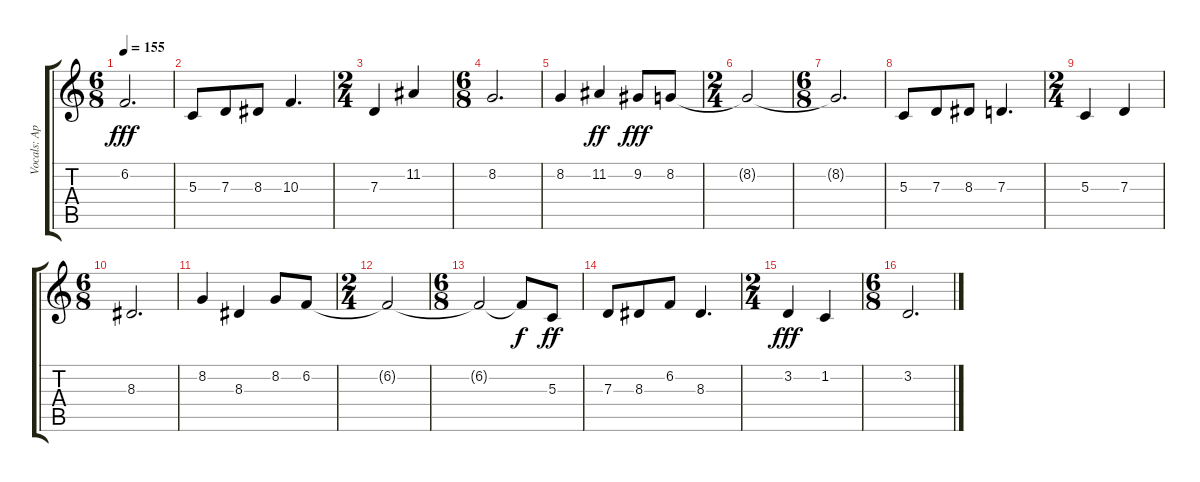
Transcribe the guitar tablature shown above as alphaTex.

\track ("Vocals: Apollo Papathanasio" "Vocals: Ap") {instrument stringensemble1}
\staff {score tabs}
\tuning (E4 B3 G3 D3 A2 E2) {hide}
\ts (6 8)
\tempo 155
\clef g2
\ks c
6.2{t}.2{d dy fff} |
5.3.8 7.3.8 8.3.8 10.3.4{d} |
\ts (2 4)
7.3.4 11.2.4 |
\ts (6 8)
8.2.2{d} |
8.2.4 11.2.4{dy ff} 9.2.8{dy fff} 8.2.8 |
\ts (2 4)
8.2{t}.2 |
\ts (6 8)
8.2{t}.2{d} |
5.3.8 7.3.8 8.3.8 7.3.4{d} |
\ts (2 4)
5.3.4 7.3.4 |
\ts (6 8)
8.3.2{d} |
8.2.4 8.3.4 8.2.8 6.2.8 |
\ts (2 4)
6.2{t}.2 |
\ts (6 8)
6.2{t}.2 6.2{t}.8{dy f} 5.3.8{dy ff} |
7.3.8 8.3.8 6.2.8 8.3.4{d} |
\ts (2 4)
3.2.4{dy fff} 1.2.4 |
\ts (6 8)
3.2.2{d}
